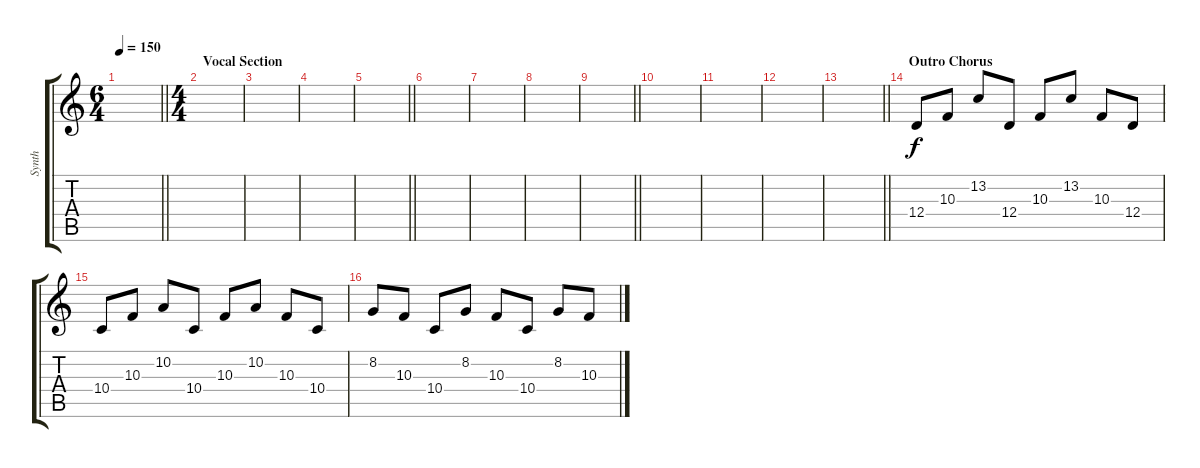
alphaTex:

\track ("Synth" "Synth") {instrument lead1square}
\staff {score tabs}
\tuning (E4 B3 G3 D3 A2 D2) {hide}
\ts (6 4)
\tempo 150
\clef g2
\barLineRight lightlight
\ks c
|
\ts (4 4)
\section ("" "Vocal Section")
|
|
|
\barLineRight lightlight
|
|
|
|
\barLineRight lightlight
|
|
|
|
\barLineRight lightlight
|
\section ("" "Outro Chorus")
12.4.8 10.3.8 13.2.8 12.4.8 10.3.8 13.2.8 10.3.8 12.4.8 |
10.4.8 10.3.8 10.2.8 10.4.8 10.3.8 10.2.8 10.3.8 10.4.8 |
8.2.8 10.3.8 10.4.8 8.2.8 10.3.8 10.4.8 8.2.8 10.3.8
